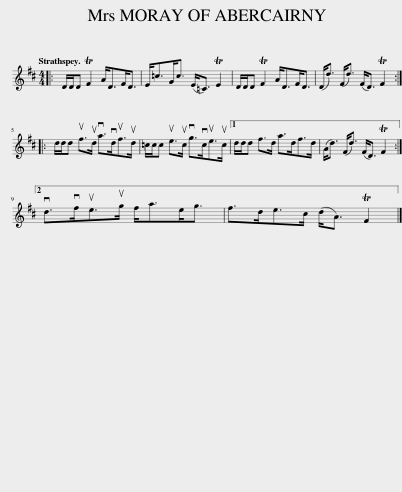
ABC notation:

X:1
L:1/8
Q:1/4=120
M:4/4
I:linebreak $
K:D
V:1 treble
V:1
|: D/D/D TF2 A<DF<D | E<=cG<c (E<=C) TE2 | D/D/D TF2 A<DF<D | (D<d) (F<d) (F<D) TF2 ::$ d/d/d uf>ud va>vduf>ud | %5
 =c/c/c ue>uc vg>vcue>uc |1 d/d/d f>d a>df>d | (A<d) (F<d) (F<D) TF2 :|2$ vd>vfue>ug f<ae<g | f>de>c (d<A) TF2 |] %10
